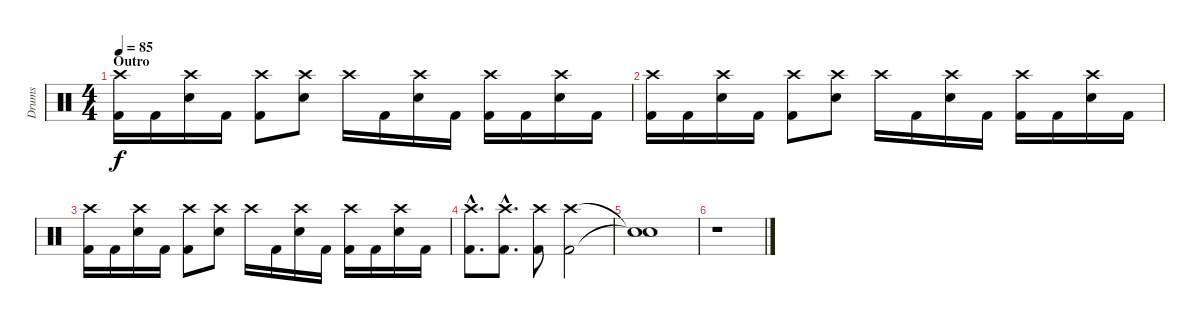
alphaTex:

\track ("Drums" "Drums") {instrument percussion}
\staff {score}
\articulation defaults
\ts (4 4)
\section ("" "Outro")
\tempo 85
\clef neutral
\ks c
("Crash high (hit)" "Kick (hit) 2").16{dy f} "Kick (hit) 2".16 ("Crash high (hit)" "Electric Snare (hit)").16 "Kick (hit) 2".16 ("Crash high (hit)" "Kick (hit) 2").8 ("Crash high (hit)" "Electric Snare (hit)").8 "Crash high (hit)".16 "Kick (hit) 2".16 ("Crash high (hit)" "Electric Snare (hit)").16 "Kick (hit) 2".16 ("Crash high (hit)" "Kick (hit) 2").16 "Kick (hit) 2".16 ("Crash high (hit)" "Electric Snare (hit)").16 "Kick (hit) 2".16 |
("Crash high (hit)" "Kick (hit) 2").16 "Kick (hit) 2".16 ("Crash high (hit)" "Electric Snare (hit)").16 "Kick (hit) 2".16 ("Crash high (hit)" "Kick (hit) 2").8 ("Crash high (hit)" "Electric Snare (hit)").8 "Crash high (hit)".16 "Kick (hit) 2".16 ("Crash high (hit)" "Electric Snare (hit)").16 "Kick (hit) 2".16 ("Crash high (hit)" "Kick (hit) 2").16 "Kick (hit) 2".16 ("Crash high (hit)" "Electric Snare (hit)").16 "Kick (hit) 2".16 |
("Crash high (hit)" "Kick (hit) 2").16 "Kick (hit) 2".16 ("Crash high (hit)" "Electric Snare (hit)").16 "Kick (hit) 2".16 ("Crash high (hit)" "Kick (hit) 2").8 ("Crash high (hit)" "Electric Snare (hit)").8 "Crash high (hit)".16 "Kick (hit) 2".16 ("Crash high (hit)" "Electric Snare (hit)").16 "Kick (hit) 2".16 ("Crash high (hit)" "Kick (hit) 2").16 "Kick (hit) 2".16 ("Crash high (hit)" "Electric Snare (hit)").16 "Kick (hit) 2".16 |
("Crash high (hit)"{hac} "Kick (hit) 2"{hac}).8{d} ("Crash high (hit)"{hac} "Kick (hit) 2"{hac}).8{d} ("Crash high (hit)" "Kick (hit) 2").8 ("Crash high (hit)" "Kick (hit) 2").2 |
("Snare (hit)"{t} "Snare (hit)"{t}).1 |
r.1
